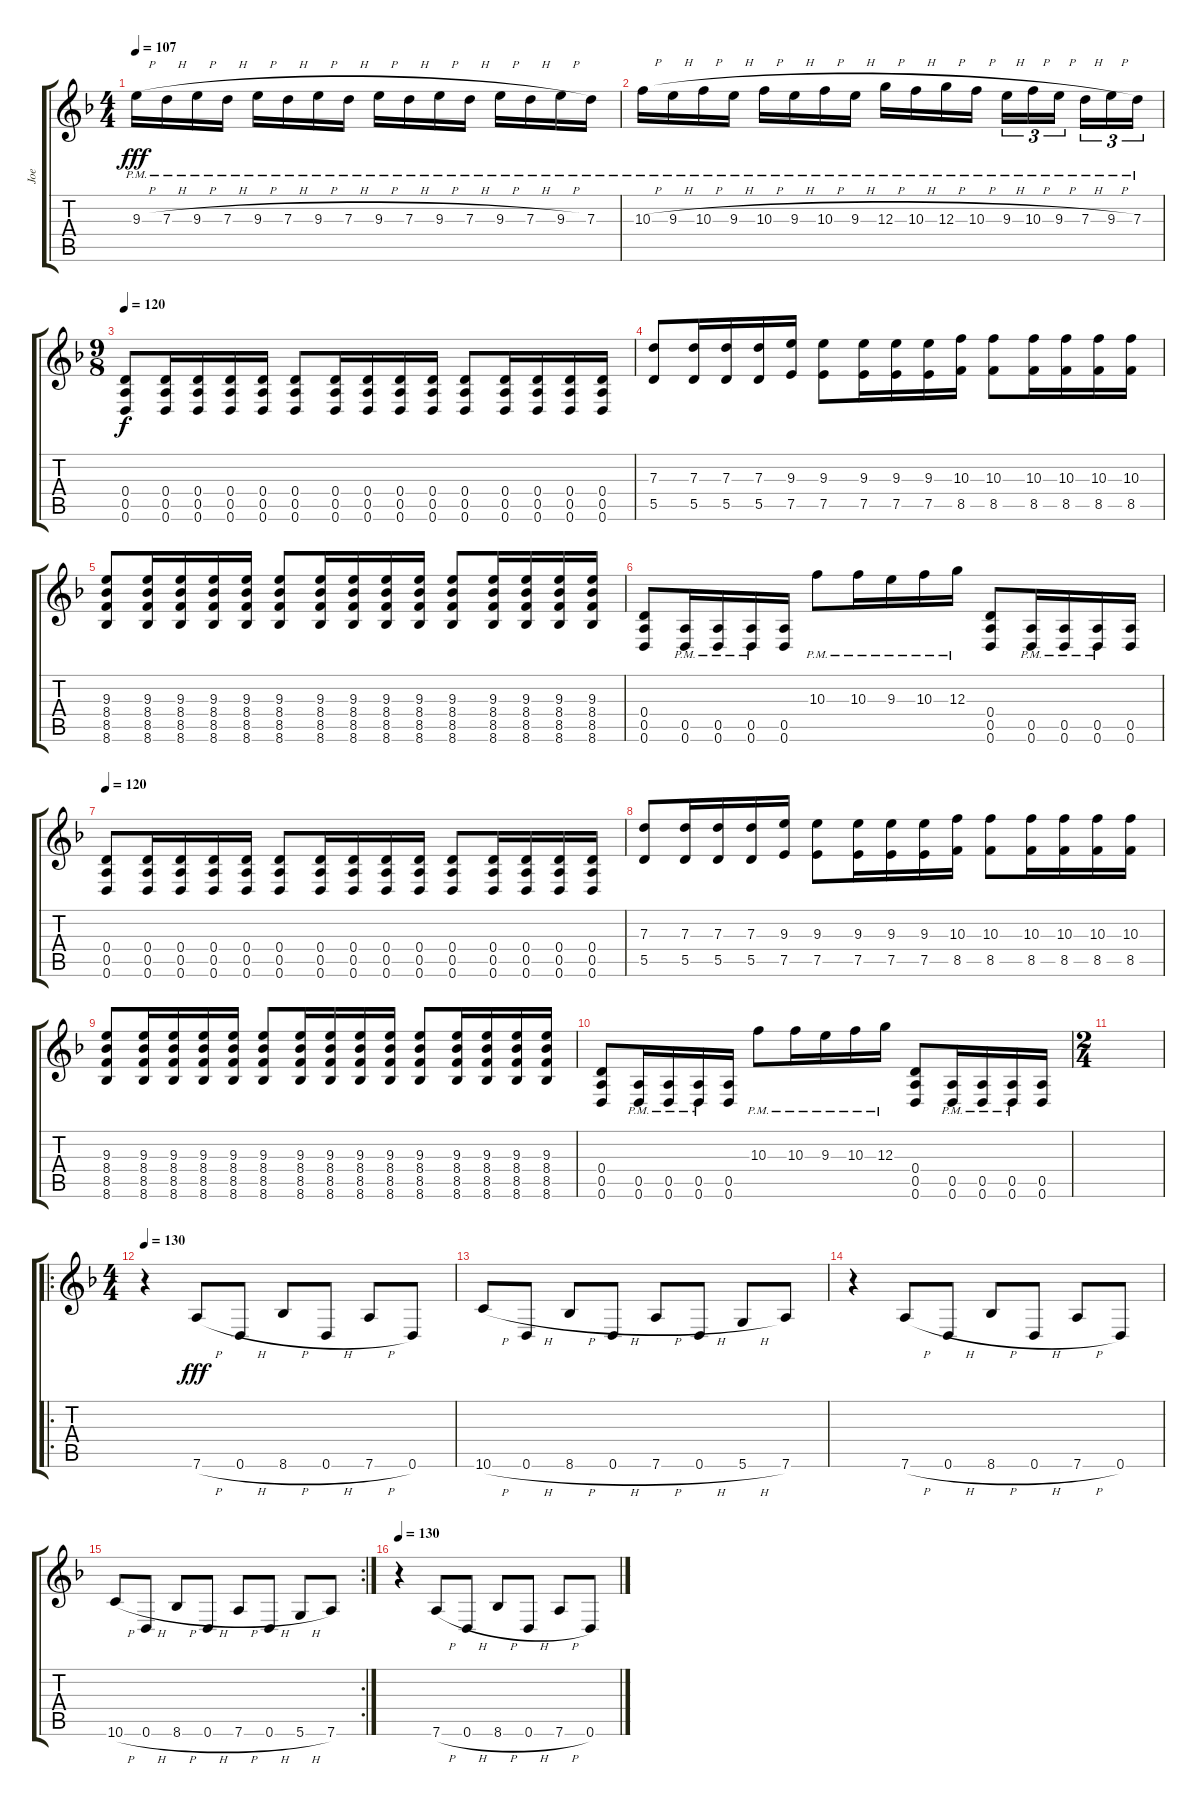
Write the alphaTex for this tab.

\track ("Joe " "Joe ") {instrument distortionguitar}
\staff {score tabs}
\tuning (E4 B3 G3 D3 A2 D2) {hide}
\ts (4 4)
\tempo 107
\clef g2
\ks dminor
9.3{h pm}.16{dy fff} 7.3{h pm}.16 9.3{h pm}.16 7.3{h pm}.16 9.3{h pm}.16 7.3{h pm}.16 9.3{h pm}.16 7.3{h pm}.16 9.3{h pm}.16 7.3{h pm}.16 9.3{h pm}.16 7.3{h pm}.16 9.3{h pm}.16 7.3{h pm}.16 9.3{h pm}.16 7.3{pm}.16 |
10.3{h pm}.16 9.3{h pm}.16 10.3{h pm}.16 9.3{h pm}.16 10.3{h pm}.16 9.3{h pm}.16 10.3{h pm}.16 9.3{h pm}.16 12.3{h pm}.16 10.3{h pm}.16 12.3{h pm}.16 10.3{h pm}.16 9.3{h pm}.16{tu (3 2)} 10.3{h pm}.16{tu (3 2)} 9.3{h pm}.16{tu (3 2) beam splitsecondary} 7.3{h pm}.16{tu (3 2)} 9.3{h pm}.16{tu (3 2)} 7.3{pm}.16{tu (3 2)} |
\ts (9 8)
\tempo 120
(0.4 0.5 0.6).8{dy f} (0.4 0.5 0.6).16 (0.4 0.5 0.6).16 (0.4 0.5 0.6).16 (0.4 0.5 0.6).16 (0.4 0.5 0.6).8 (0.4 0.5 0.6).16 (0.4 0.5 0.6).16 (0.4 0.5 0.6).16 (0.4 0.5 0.6).16 (0.4 0.5 0.6).8 (0.4 0.5 0.6).16 (0.4 0.5 0.6).16 (0.4 0.5 0.6).16 (0.4 0.5 0.6).16 |
(7.3 5.5).8 (7.3 5.5).16 (7.3 5.5).16 (7.3 5.5).16 (9.3 7.5).16 (9.3 7.5).8 (9.3 7.5).16 (9.3 7.5).16 (9.3 7.5).16 (10.3 8.5).16 (10.3 8.5).8 (10.3 8.5).16 (10.3 8.5).16 (10.3 8.5).16 (10.3 8.5).16 |
(9.3 8.4 8.5 8.6).8 (9.3 8.4 8.5 8.6).16 (9.3 8.4 8.5 8.6).16 (9.3 8.4 8.5 8.6).16 (9.3 8.4 8.5 8.6).16 (9.3 8.4 8.5 8.6).8 (9.3 8.4 8.5 8.6).16 (9.3 8.4 8.5 8.6).16 (9.3 8.4 8.5 8.6).16 (9.3 8.4 8.5 8.6).16 (9.3 8.4 8.5 8.6).8 (9.3 8.4 8.5 8.6).16 (9.3 8.4 8.5 8.6).16 (9.3 8.4 8.5 8.6).16 (9.3 8.4 8.5 8.6).16 |
(0.4 0.5 0.6).8 (0.5{pm} 0.6{pm}).16 (0.5{pm} 0.6{pm}).16 (0.5{pm} 0.6{pm}).16 (0.5 0.6).16 10.3{pm}.8 10.3{pm}.16 9.3{pm}.16 10.3{pm}.16 12.3{pm}.16 (0.4 0.5 0.6).8 (0.5{pm} 0.6{pm}).16 (0.5{pm} 0.6{pm}).16 (0.5{pm} 0.6{pm}).16 (0.5 0.6).16 |
\tempo 120
(0.4 0.5 0.6).8 (0.4 0.5 0.6).16 (0.4 0.5 0.6).16 (0.4 0.5 0.6).16 (0.4 0.5 0.6).16 (0.4 0.5 0.6).8 (0.4 0.5 0.6).16 (0.4 0.5 0.6).16 (0.4 0.5 0.6).16 (0.4 0.5 0.6).16 (0.4 0.5 0.6).8 (0.4 0.5 0.6).16 (0.4 0.5 0.6).16 (0.4 0.5 0.6).16 (0.4 0.5 0.6).16 |
(7.3 5.5).8 (7.3 5.5).16 (7.3 5.5).16 (7.3 5.5).16 (9.3 7.5).16 (9.3 7.5).8 (9.3 7.5).16 (9.3 7.5).16 (9.3 7.5).16 (10.3 8.5).16 (10.3 8.5).8 (10.3 8.5).16 (10.3 8.5).16 (10.3 8.5).16 (10.3 8.5).16 |
(9.3 8.4 8.5 8.6).8 (9.3 8.4 8.5 8.6).16 (9.3 8.4 8.5 8.6).16 (9.3 8.4 8.5 8.6).16 (9.3 8.4 8.5 8.6).16 (9.3 8.4 8.5 8.6).8 (9.3 8.4 8.5 8.6).16 (9.3 8.4 8.5 8.6).16 (9.3 8.4 8.5 8.6).16 (9.3 8.4 8.5 8.6).16 (9.3 8.4 8.5 8.6).8 (9.3 8.4 8.5 8.6).16 (9.3 8.4 8.5 8.6).16 (9.3 8.4 8.5 8.6).16 (9.3 8.4 8.5 8.6).16 |
(0.4 0.5 0.6).8 (0.5{pm} 0.6{pm}).16 (0.5{pm} 0.6{pm}).16 (0.5{pm} 0.6{pm}).16 (0.5 0.6).16 10.3{pm}.8 10.3{pm}.16 9.3{pm}.16 10.3{pm}.16 12.3{pm}.16 (0.4 0.5 0.6).8 (0.5{pm} 0.6{pm}).16 (0.5{pm} 0.6{pm}).16 (0.5{pm} 0.6{pm}).16 (0.5 0.6).16 |
\ts (2 4)
|
\ro
\ts (4 4)
\tempo 130
r.4 7.6{h}.8{dy fff} 0.6{h}.8 8.6{h}.8 0.6{h}.8 7.6{h}.8 0.6.8 |
10.6{h}.8 0.6{h}.8 8.6{h}.8 0.6{h}.8 7.6{h}.8 0.6{h}.8 5.6{h}.8 7.6.8 |
r.4 7.6{h}.8 0.6{h}.8 8.6{h}.8 0.6{h}.8 7.6{h}.8 0.6.8 |
\rc 2
10.6{h}.8 0.6{h}.8 8.6{h}.8 0.6{h}.8 7.6{h}.8 0.6{h}.8 5.6{h}.8 7.6.8 |
\tempo 130
r.4 7.6{h}.8 0.6{h}.8 8.6{h}.8 0.6{h}.8 7.6{h}.8 0.6.8
